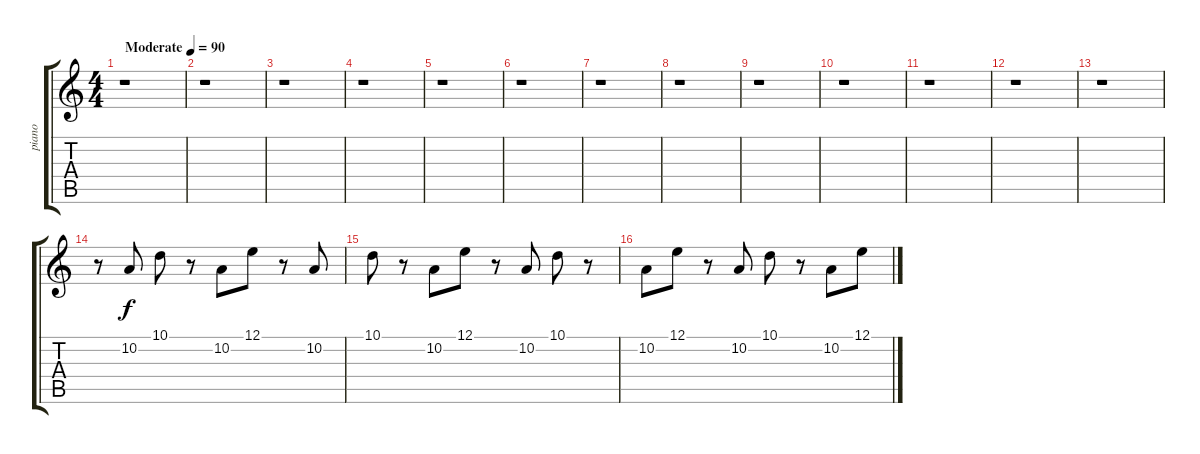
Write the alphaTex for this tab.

\track ("piano" "piano") {instrument brightacousticpiano}
\staff {score tabs}
\tuning (E4 B3 G3 D3 A2 E2) {hide}
\ts (4 4)
\tempo (90 "Moderate")
\clef g2
\ks c
r.1{dy f instrument brightacousticpiano} |
r.1 |
r.1 |
r.1 |
r.1 |
r.1 |
r.1 |
r.1 |
r.1 |
r.1 |
r.1 |
r.1 |
r.1 |
r.8 10.2.8 10.1.8 r.8 10.2.8 12.1.8 r.8 10.2.8 |
10.1.8 r.8 10.2.8 12.1.8 r.8 10.2.8 10.1.8 r.8 |
10.2.8 12.1.8 r.8 10.2.8 10.1.8 r.8 10.2.8 12.1.8
